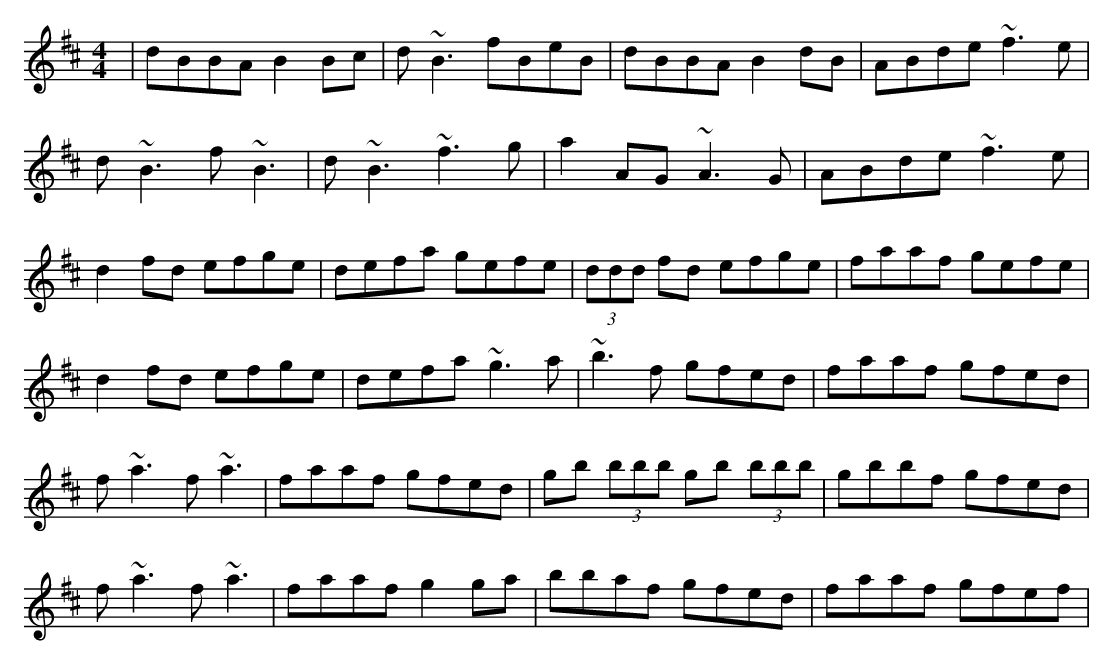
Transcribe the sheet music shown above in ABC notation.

X:1
M:4/4
K:D
|dBBA B2 Bc|d~B3 fBeB|dBBA B2 dB|ABde ~f3e|
d~B3 f~B3|d~B3 ~f3g|a2AG ~A3G|ABde ~f3e|
d2 fd efge|defa gefe|(3ddd fd efge|faaf gefe|
d2 fd efge|defa ~g3a|~b3f gfed|faaf gfed|
f~a3 f~a3|faaf gfed|gb (3bbb gb (3bbb|gbbf gfed|
f~a3 f~a3|faaf g2 ga|bbaf gfed|faaf gfef|
